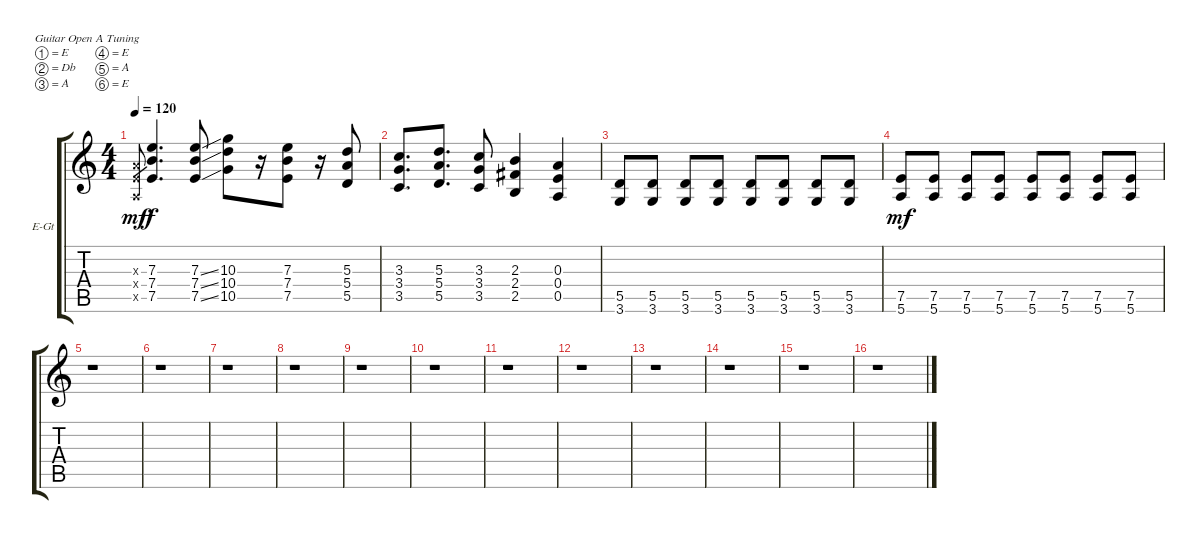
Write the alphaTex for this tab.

\bracketExtendMode groupsimilarinstruments
\firstSystemTrackNameOrientation horizontal
\otherSystemsTrackNameOrientation horizontal
\track ("Guitar 1" "E-Gt") {instrument overdrivenguitar}
\staff {score tabs}
\tuning (E4 Db4 A3 E3 A2 E2)
\ts (4 4)
\tempo 120
\clef g2
\ks c
(0.3{x} 0.4{x} 0.5{x}).8{gr dy mf} (7.3 7.4 7.5).4{d dy f} (7.3{ss} 7.4{ss} 7.5{ss}).8 (10.3 10.4 10.5).8 r.16 (7.3 7.4 7.5).8 r.16 (5.3 5.4 5.5).8 |
(3.3 3.4 3.5).8{d} (5.3 5.4 5.5).8{d} (3.3 3.4 3.5).8 (2.3 2.4 2.5).4 (0.3 0.4 0.5).4 |
(5.5 3.6).8 (5.5 3.6).8 (5.5 3.6).8 (5.5 3.6).8 (5.5 3.6).8 (5.5 3.6).8 (5.5 3.6).8 (5.5 3.6).8 |
(5.6 7.5).8{dy mf} (5.6 7.5).8 (5.6 7.5).8 (5.6 7.5).8 (5.6 7.5).8 (5.6 7.5).8 (5.6 7.5).8 (5.6 7.5).8 |
r.1 |
r.1 |
r.1 |
r.1 |
r.1 |
r.1 |
r.1 |
r.1 |
r.1 |
r.1 |
r.1 |
r.1
